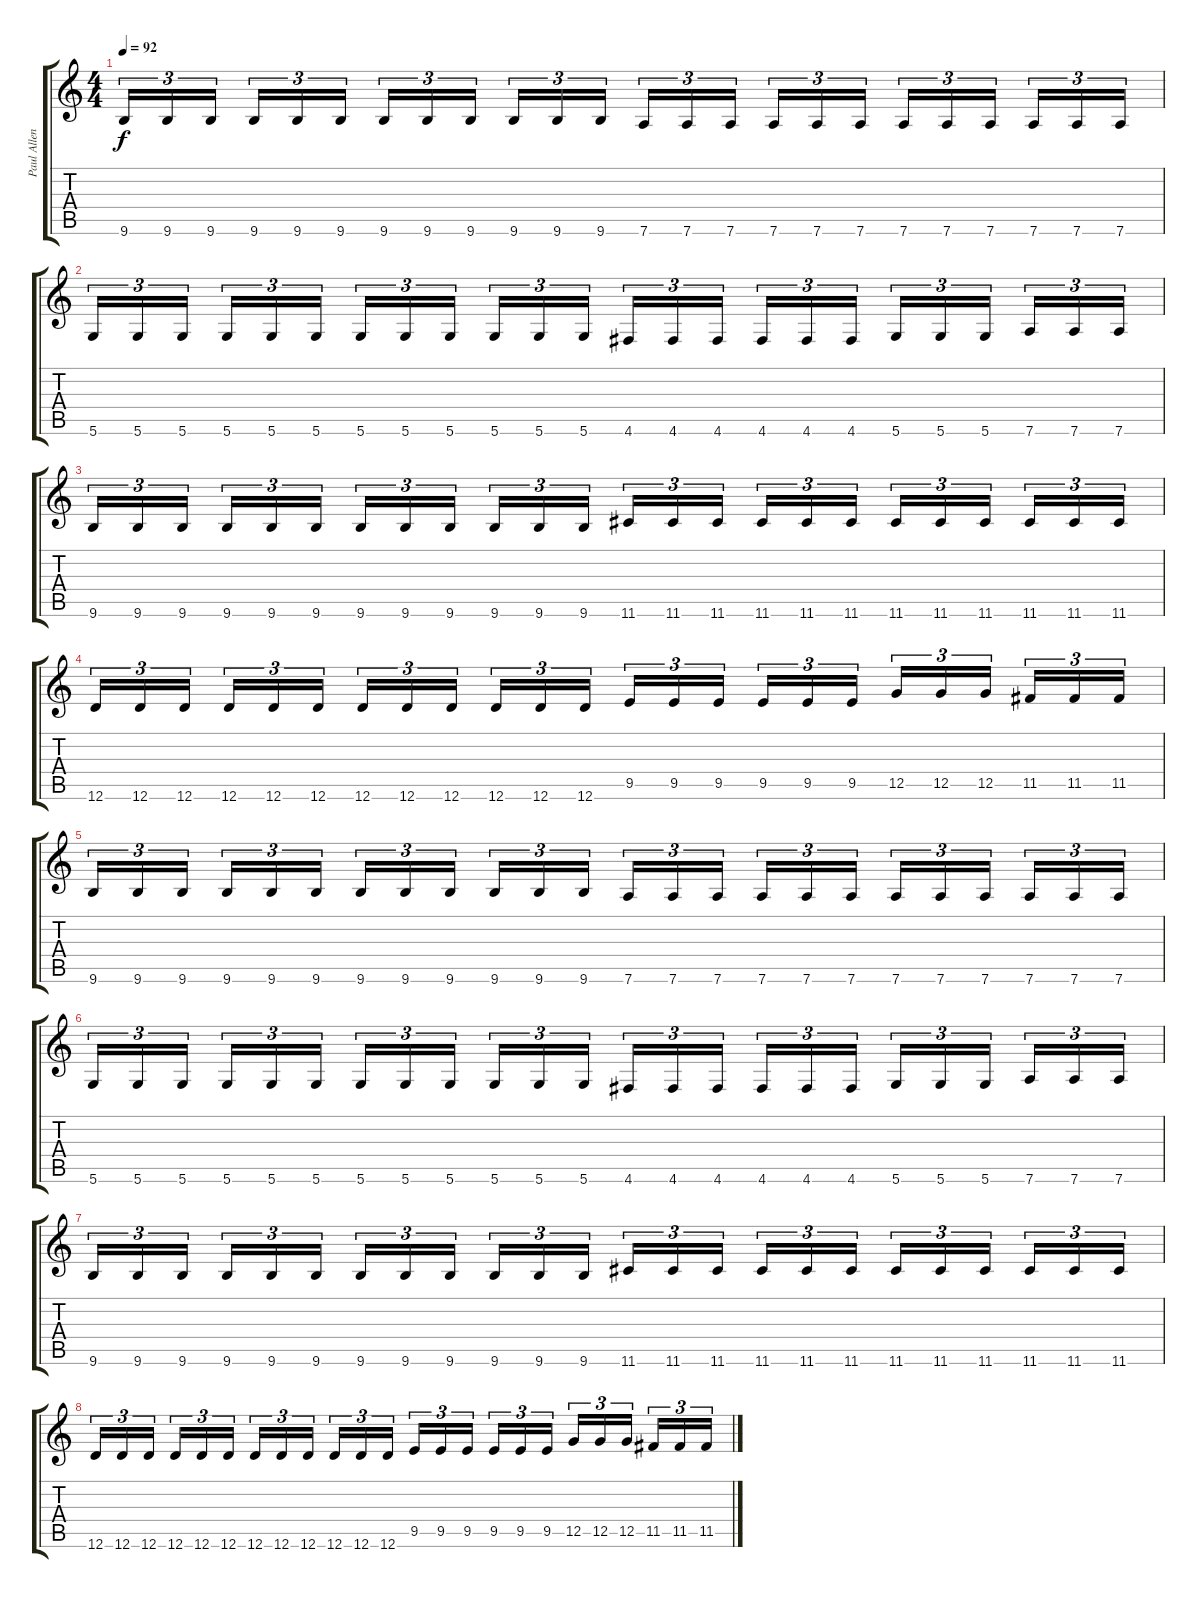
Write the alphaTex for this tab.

\track ("Paul Allender (Guitar)" "Paul Allen") {instrument overdrivenguitar}
\staff {score tabs}
\tuning (D4 A3 F3 C3 G2 D2) {hide}
\ts (4 4)
\tempo 92
\clef g2
\ks c
9.6.16{tu (3 2) dy f} 9.6.16{tu (3 2)} 9.6.16{tu (3 2)} 9.6.16{tu (3 2)} 9.6.16{tu (3 2)} 9.6.16{tu (3 2)} 9.6.16{tu (3 2)} 9.6.16{tu (3 2)} 9.6.16{tu (3 2)} 9.6.16{tu (3 2)} 9.6.16{tu (3 2)} 9.6.16{tu (3 2)} 7.6.16{tu (3 2)} 7.6.16{tu (3 2)} 7.6.16{tu (3 2)} 7.6.16{tu (3 2)} 7.6.16{tu (3 2)} 7.6.16{tu (3 2)} 7.6.16{tu (3 2)} 7.6.16{tu (3 2)} 7.6.16{tu (3 2)} 7.6.16{tu (3 2)} 7.6.16{tu (3 2)} 7.6.16{tu (3 2)} |
5.6.16{tu (3 2)} 5.6.16{tu (3 2)} 5.6.16{tu (3 2)} 5.6.16{tu (3 2)} 5.6.16{tu (3 2)} 5.6.16{tu (3 2)} 5.6.16{tu (3 2)} 5.6.16{tu (3 2)} 5.6.16{tu (3 2)} 5.6.16{tu (3 2)} 5.6.16{tu (3 2)} 5.6.16{tu (3 2)} 4.6.16{tu (3 2)} 4.6.16{tu (3 2)} 4.6.16{tu (3 2)} 4.6.16{tu (3 2)} 4.6.16{tu (3 2)} 4.6.16{tu (3 2)} 5.6.16{tu (3 2)} 5.6.16{tu (3 2)} 5.6.16{tu (3 2)} 7.6.16{tu (3 2)} 7.6.16{tu (3 2)} 7.6.16{tu (3 2)} |
9.6.16{tu (3 2)} 9.6.16{tu (3 2)} 9.6.16{tu (3 2)} 9.6.16{tu (3 2)} 9.6.16{tu (3 2)} 9.6.16{tu (3 2)} 9.6.16{tu (3 2)} 9.6.16{tu (3 2)} 9.6.16{tu (3 2)} 9.6.16{tu (3 2)} 9.6.16{tu (3 2)} 9.6.16{tu (3 2)} 11.6.16{tu (3 2)} 11.6.16{tu (3 2)} 11.6.16{tu (3 2)} 11.6.16{tu (3 2)} 11.6.16{tu (3 2)} 11.6.16{tu (3 2)} 11.6.16{tu (3 2)} 11.6.16{tu (3 2)} 11.6.16{tu (3 2)} 11.6.16{tu (3 2)} 11.6.16{tu (3 2)} 11.6.16{tu (3 2)} |
12.6.16{tu (3 2)} 12.6.16{tu (3 2)} 12.6.16{tu (3 2)} 12.6.16{tu (3 2)} 12.6.16{tu (3 2)} 12.6.16{tu (3 2)} 12.6.16{tu (3 2)} 12.6.16{tu (3 2)} 12.6.16{tu (3 2)} 12.6.16{tu (3 2)} 12.6.16{tu (3 2)} 12.6.16{tu (3 2)} 9.5.16{tu (3 2)} 9.5.16{tu (3 2)} 9.5.16{tu (3 2)} 9.5.16{tu (3 2)} 9.5.16{tu (3 2)} 9.5.16{tu (3 2)} 12.5.16{tu (3 2)} 12.5.16{tu (3 2)} 12.5.16{tu (3 2)} 11.5.16{tu (3 2)} 11.5.16{tu (3 2)} 11.5.16{tu (3 2)} |
9.6.16{tu (3 2)} 9.6.16{tu (3 2)} 9.6.16{tu (3 2)} 9.6.16{tu (3 2)} 9.6.16{tu (3 2)} 9.6.16{tu (3 2)} 9.6.16{tu (3 2)} 9.6.16{tu (3 2)} 9.6.16{tu (3 2)} 9.6.16{tu (3 2)} 9.6.16{tu (3 2)} 9.6.16{tu (3 2)} 7.6.16{tu (3 2)} 7.6.16{tu (3 2)} 7.6.16{tu (3 2)} 7.6.16{tu (3 2)} 7.6.16{tu (3 2)} 7.6.16{tu (3 2)} 7.6.16{tu (3 2)} 7.6.16{tu (3 2)} 7.6.16{tu (3 2)} 7.6.16{tu (3 2)} 7.6.16{tu (3 2)} 7.6.16{tu (3 2)} |
5.6.16{tu (3 2)} 5.6.16{tu (3 2)} 5.6.16{tu (3 2)} 5.6.16{tu (3 2)} 5.6.16{tu (3 2)} 5.6.16{tu (3 2)} 5.6.16{tu (3 2)} 5.6.16{tu (3 2)} 5.6.16{tu (3 2)} 5.6.16{tu (3 2)} 5.6.16{tu (3 2)} 5.6.16{tu (3 2)} 4.6.16{tu (3 2)} 4.6.16{tu (3 2)} 4.6.16{tu (3 2)} 4.6.16{tu (3 2)} 4.6.16{tu (3 2)} 4.6.16{tu (3 2)} 5.6.16{tu (3 2)} 5.6.16{tu (3 2)} 5.6.16{tu (3 2)} 7.6.16{tu (3 2)} 7.6.16{tu (3 2)} 7.6.16{tu (3 2)} |
9.6.16{tu (3 2)} 9.6.16{tu (3 2)} 9.6.16{tu (3 2)} 9.6.16{tu (3 2)} 9.6.16{tu (3 2)} 9.6.16{tu (3 2)} 9.6.16{tu (3 2)} 9.6.16{tu (3 2)} 9.6.16{tu (3 2)} 9.6.16{tu (3 2)} 9.6.16{tu (3 2)} 9.6.16{tu (3 2)} 11.6.16{tu (3 2)} 11.6.16{tu (3 2)} 11.6.16{tu (3 2)} 11.6.16{tu (3 2)} 11.6.16{tu (3 2)} 11.6.16{tu (3 2)} 11.6.16{tu (3 2)} 11.6.16{tu (3 2)} 11.6.16{tu (3 2)} 11.6.16{tu (3 2)} 11.6.16{tu (3 2)} 11.6.16{tu (3 2)} |
12.6.16{tu (3 2)} 12.6.16{tu (3 2)} 12.6.16{tu (3 2)} 12.6.16{tu (3 2)} 12.6.16{tu (3 2)} 12.6.16{tu (3 2)} 12.6.16{tu (3 2)} 12.6.16{tu (3 2)} 12.6.16{tu (3 2)} 12.6.16{tu (3 2)} 12.6.16{tu (3 2)} 12.6.16{tu (3 2)} 9.5.16{tu (3 2)} 9.5.16{tu (3 2)} 9.5.16{tu (3 2)} 9.5.16{tu (3 2)} 9.5.16{tu (3 2)} 9.5.16{tu (3 2)} 12.5.16{tu (3 2)} 12.5.16{tu (3 2)} 12.5.16{tu (3 2)} 11.5.16{tu (3 2)} 11.5.16{tu (3 2)} 11.5.16{tu (3 2)}
